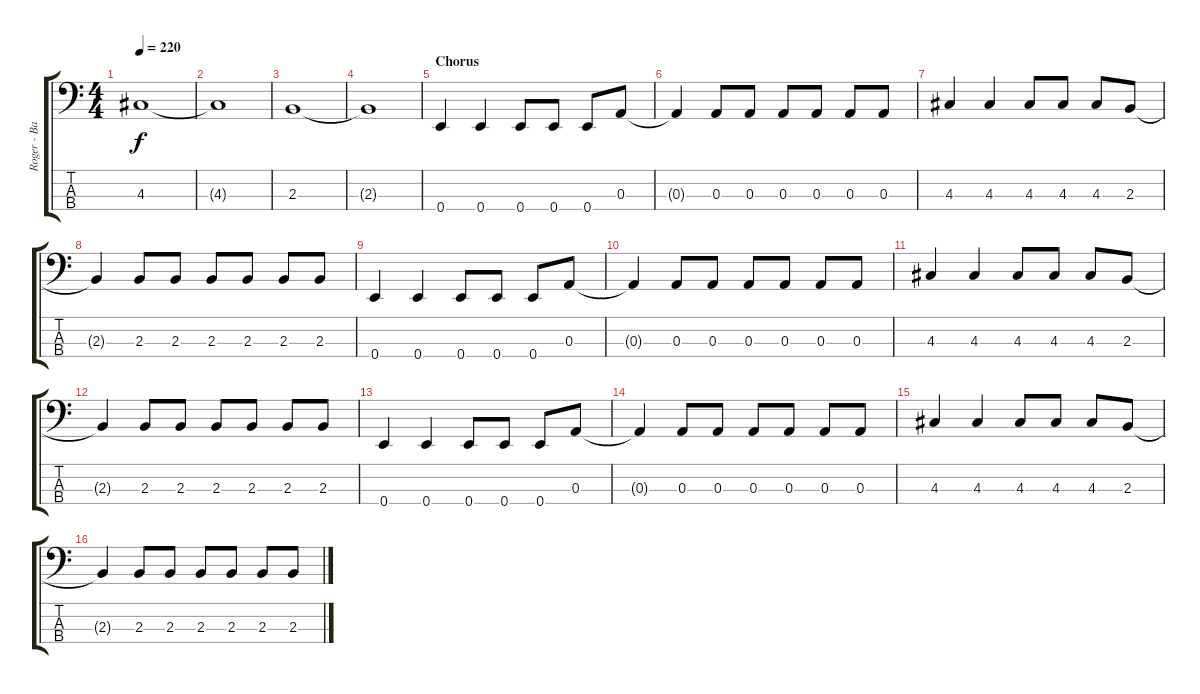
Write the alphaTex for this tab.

\track ("Roger - Bass" "Roger - Ba") {instrument electricbasspick}
\staff {score tabs}
\tuning (G2 D2 A1 E1) {hide}
\ts (4 4)
\tempo 220
\clef f4
\ks c
4.3.1{dy f} |
4.3{t}.1 |
2.3.1 |
2.3{t}.1 |
\section ("" "Chorus")
0.4.4 0.4.4 0.4.8 0.4.8 0.4.8 0.3.8 |
0.3{t}.4 0.3.8 0.3.8 0.3.8 0.3.8 0.3.8 0.3.8 |
4.3.4 4.3.4 4.3.8 4.3.8 4.3.8 2.3.8 |
2.3{t}.4 2.3.8 2.3.8 2.3.8 2.3.8 2.3.8 2.3.8 |
0.4.4 0.4.4 0.4.8 0.4.8 0.4.8 0.3.8 |
0.3{t}.4 0.3.8 0.3.8 0.3.8 0.3.8 0.3.8 0.3.8 |
4.3.4 4.3.4 4.3.8 4.3.8 4.3.8 2.3.8 |
2.3{t}.4 2.3.8 2.3.8 2.3.8 2.3.8 2.3.8 2.3.8 |
0.4.4 0.4.4 0.4.8 0.4.8 0.4.8 0.3.8 |
0.3{t}.4 0.3.8 0.3.8 0.3.8 0.3.8 0.3.8 0.3.8 |
4.3.4 4.3.4 4.3.8 4.3.8 4.3.8 2.3.8 |
2.3{t}.4 2.3.8 2.3.8 2.3.8 2.3.8 2.3.8 2.3.8
